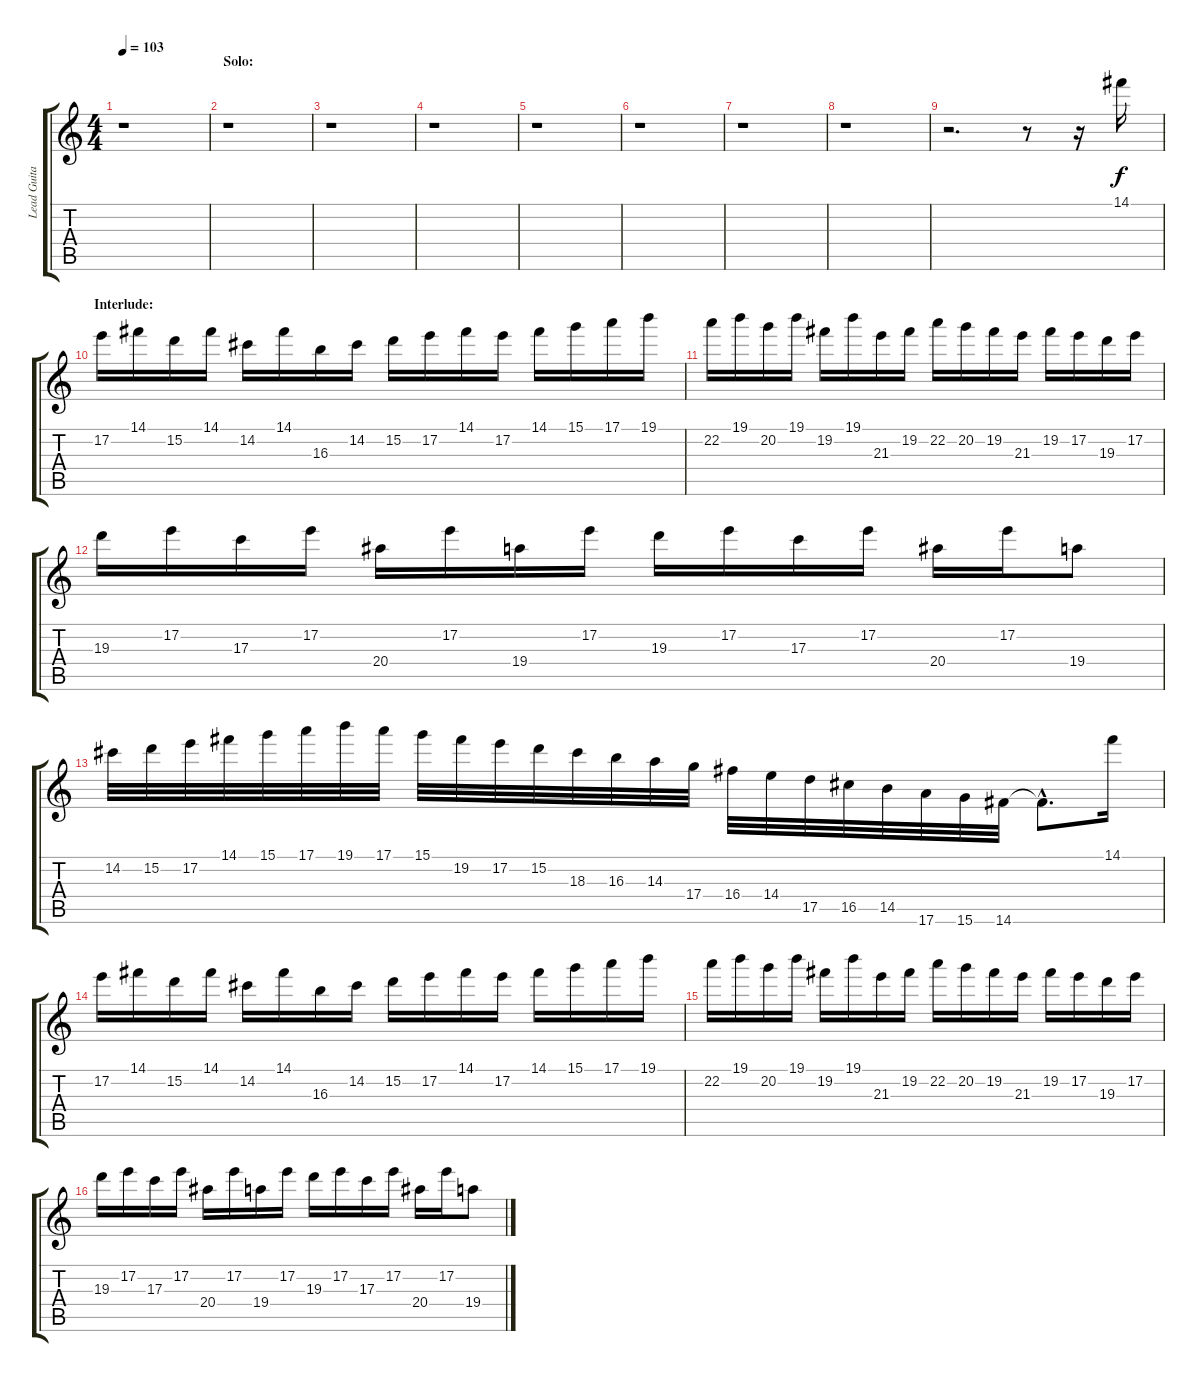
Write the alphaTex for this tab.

\track ("Lead Guitar II" "Lead Guita") {instrument distortionguitar}
\staff {score tabs}
\tuning (E4 B3 G3 D3 A2 E2) {hide}
\ts (4 4)
\tempo 103
\clef g2
\ks c
r.1{dy f} |
\section ("" "Solo:")
r.1 |
r.1 |
r.1 |
r.1 |
r.1 |
r.1 |
r.1 |
r.2{d} r.8 r.16 14.1.16 |
\section ("" "Interlude:")
17.2.16 14.1.16 15.2.16 14.1.16 14.2.16 14.1.16 16.3.16 14.2.16 15.2.16 17.2.16 14.1.16 17.2.16 14.1.16 15.1.16 17.1.16 19.1.16 |
22.2.16 19.1.16 20.2.16 19.1.16 19.2.16 19.1.16 21.3.16 19.2.16 22.2.16 20.2.16 19.2.16 21.3.16 19.2.16 17.2.16 19.3.16 17.2.16 |
19.3.16 17.2.16 17.3.16 17.2.16 20.4.16 17.2.16 19.4.16 17.2.16 19.3.16 17.2.16 17.3.16 17.2.16 20.4.16 17.2.16 19.4.8 |
14.2.32 15.2.32 17.2.32 14.1.32 15.1.32 17.1.32 19.1.32 17.1.32 15.1.32 19.2.32 17.2.32 15.2.32 18.3.32 16.3.32 14.3.32 17.4.32 16.4.32 14.4.32 17.5.32 16.5.32 14.5.32 17.6.32 15.6.32 14.6.32 14.6{hac t}.8{d} 14.1.16 |
17.2.16 14.1.16 15.2.16 14.1.16 14.2.16 14.1.16 16.3.16 14.2.16 15.2.16 17.2.16 14.1.16 17.2.16 14.1.16 15.1.16 17.1.16 19.1.16 |
22.2.16 19.1.16 20.2.16 19.1.16 19.2.16 19.1.16 21.3.16 19.2.16 22.2.16 20.2.16 19.2.16 21.3.16 19.2.16 17.2.16 19.3.16 17.2.16 |
19.3.16 17.2.16 17.3.16 17.2.16 20.4.16 17.2.16 19.4.16 17.2.16 19.3.16 17.2.16 17.3.16 17.2.16 20.4.16 17.2.16 19.4.8
